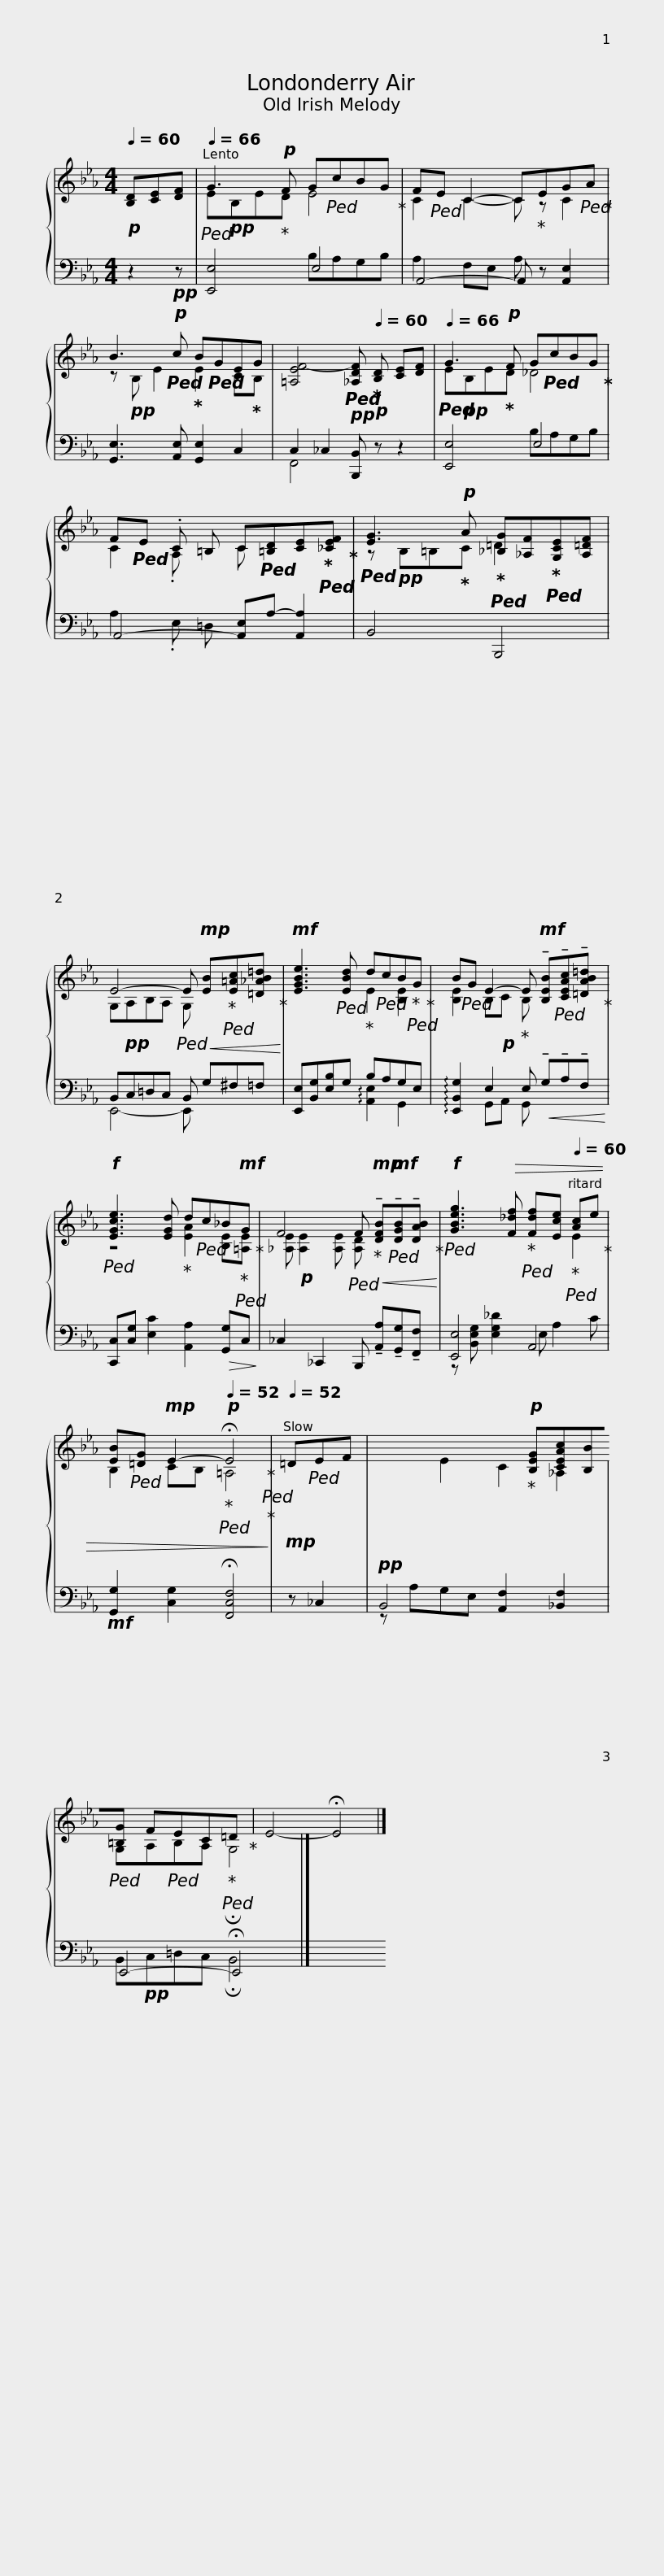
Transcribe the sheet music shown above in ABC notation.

X:1
%%score { ( 1 3 ) | ( 2 4 ) }
L:1/8
Q:1/4=60
M:4/4
I:linebreak $
K:Eb
V:1 treble
V:3 treble
V:2 bass
V:4 bass
V:1
!p! [B,D][CE][DF] |[Q:1/4=66]!ped! G3!ped-up!!p! F G!ped!cBG!ped-up! | F!ped!E C2- C!ped-up!EG!ped!A!ped-up! | B3!ped!!p! c!ped-up! B!ped!GE!ped-up!G |$ [=A,EF-]4!ped! [_A,DF]!ped-up!!p![Q:1/4=60] [B,D] [CE][DF] | %5
[Q:1/4=66]!ped! G3!ped-up!!p! F G!ped!cBG!ped-up! | F!ped!E .C =B, C!ped![=B,D][CE]!ped-up!!ped![_CEF]!ped-up! |$!ped! [EG]3!ped-up!!p! A!ped-up!!ped! [_B,G][_A,F]!ped-up!!ped![G,CE][A,=DF] | E4-!ped! E!mp!!<(! [EB]!ped-up!!ped![E=Ac][=D_AB=d]!<)!!ped-up! |!mf! [EGBe]3!ped! [EBd]!ped-up! d!ped!cB!ped-up!!ped!G!ped-up! |$ %10
 B!ped!G E2-!ped-up! E!mf! !tenuto![B,EB]!ped!!tenuto![CEAc]!tenuto![=DAB=d]!ped-up! |!f!!ped! [EGce]3 [EGd]!ped-up! d!ped!c_B!ped-up!!ped!!mf!G!ped-up! | F4!ped! F!ped-up!!mp!!<(! !tenuto![DFB]!ped!!mf!!tenuto![DGB]!tenuto![DAB]!<)!!ped-up! |$!f!!ped! [GBeg]3!>(! [F_df]!ped-up!!ped! [Fdf][Ece][Q:1/4=60]!ped-up!!ped! [Ac]e!ped-up! | [EB]!ped![=DG]!mp! E2-!ped-up!!ped![Q:1/4=52]!p! !fermata!E4!ped-up!!ped!!>)!!ped-up! | %15
!mp![Q:1/4=52] =D!ped!EF | x5!ped-up!!p! [B,EG][CEAc][B,B]!ped![=B,G] F!ped!EC!ped-up!!ped!=D!ped-up! | E4- !fermata!E4 |] %18
V:2
 z2!pp! z | [E,,E,]4 E,4 | A,,4- A,, z [A,,E,]2 | [G,,E,]3 [A,,E,] [G,,E,]2 C,2 |$ C,2 _C,2!pp! [B,,,B,,] z z2 | %5
 [E,,E,]4 E,4 | A,,4- [A,,E,]A,- [A,,A,]2 |$ B,,4 B,,,4 | B,,C,=D,C, B,, G,^F,=F, | [E,,E,][B,,G,][E,B,]G, B,A,G,E, |$ %10
 !arpeggio![E,,B,,G,]2 E,2 E,!<(! !tenuto!G,!tenuto!A,!tenuto!F,!<)! | [C,,C,][C,G,] [E,C]2 [A,,A,]2!>(! [G,,G,]C,!>)! | _C,2 _C,,2 B,,, !tenuto![A,,A,]!tenuto![G,,G,]!tenuto![F,,F,] |$ [E,,E,]4 A,,4 |!mf! [G,,G,]2 [C,G,]2 !fermata![F,,C,F,]4 | %15
 z _C,2 |!pp! B,,4 [A,,F,]2 [_B,,F,]2 | E,,4- !fermata!E,,4 |] %18
V:3
 x3 | E!pp!B,ED E4 | C2 C2- C z C2 | z!pp! B, E2 E2 CB, |$ x8 | %5
 E!pp!B,ED _D4 | C2 .A, x C x3 |$ z!pp! B,=B,C =D2 x2 | G,!pp!A,B,A, G, x3 | x4 E2 [B,E]2 |$ %10
 [B,E]2 B,!p!C B, x3 | z4 [EA]2 [B,E][=A,E] | [_A,E]!p! [A,E]2 [A,E] [A,D] x3 |$ x6 E2 | B,2 CB, =A,4 | %15
 x3 | x2 E2 C2 _A,2 | G,A,B,A, !fermata!G,4 |] %18
V:4
 x3 | x4 B,A,G,B, | A,2 F,E, A, z x2 | x8 |$ F,,4 x4 | %5
 x4 B,A,G,B, | A,2 .E, =D, x4 |$ x8 | E,,4- E,, x3 | x4 !arpeggio![A,,E,]2 G,,2 |$ %10
 x2 G,,A,, G,, x3 | x8 | x8 |$ z [B,,E,G,] [E,G,_D]2 E, A,2 C | x8 | %15
 x3 | z A,G,E, x4 | B,,!pp!C,=D,C, !fermata!B,,4 |] %18
